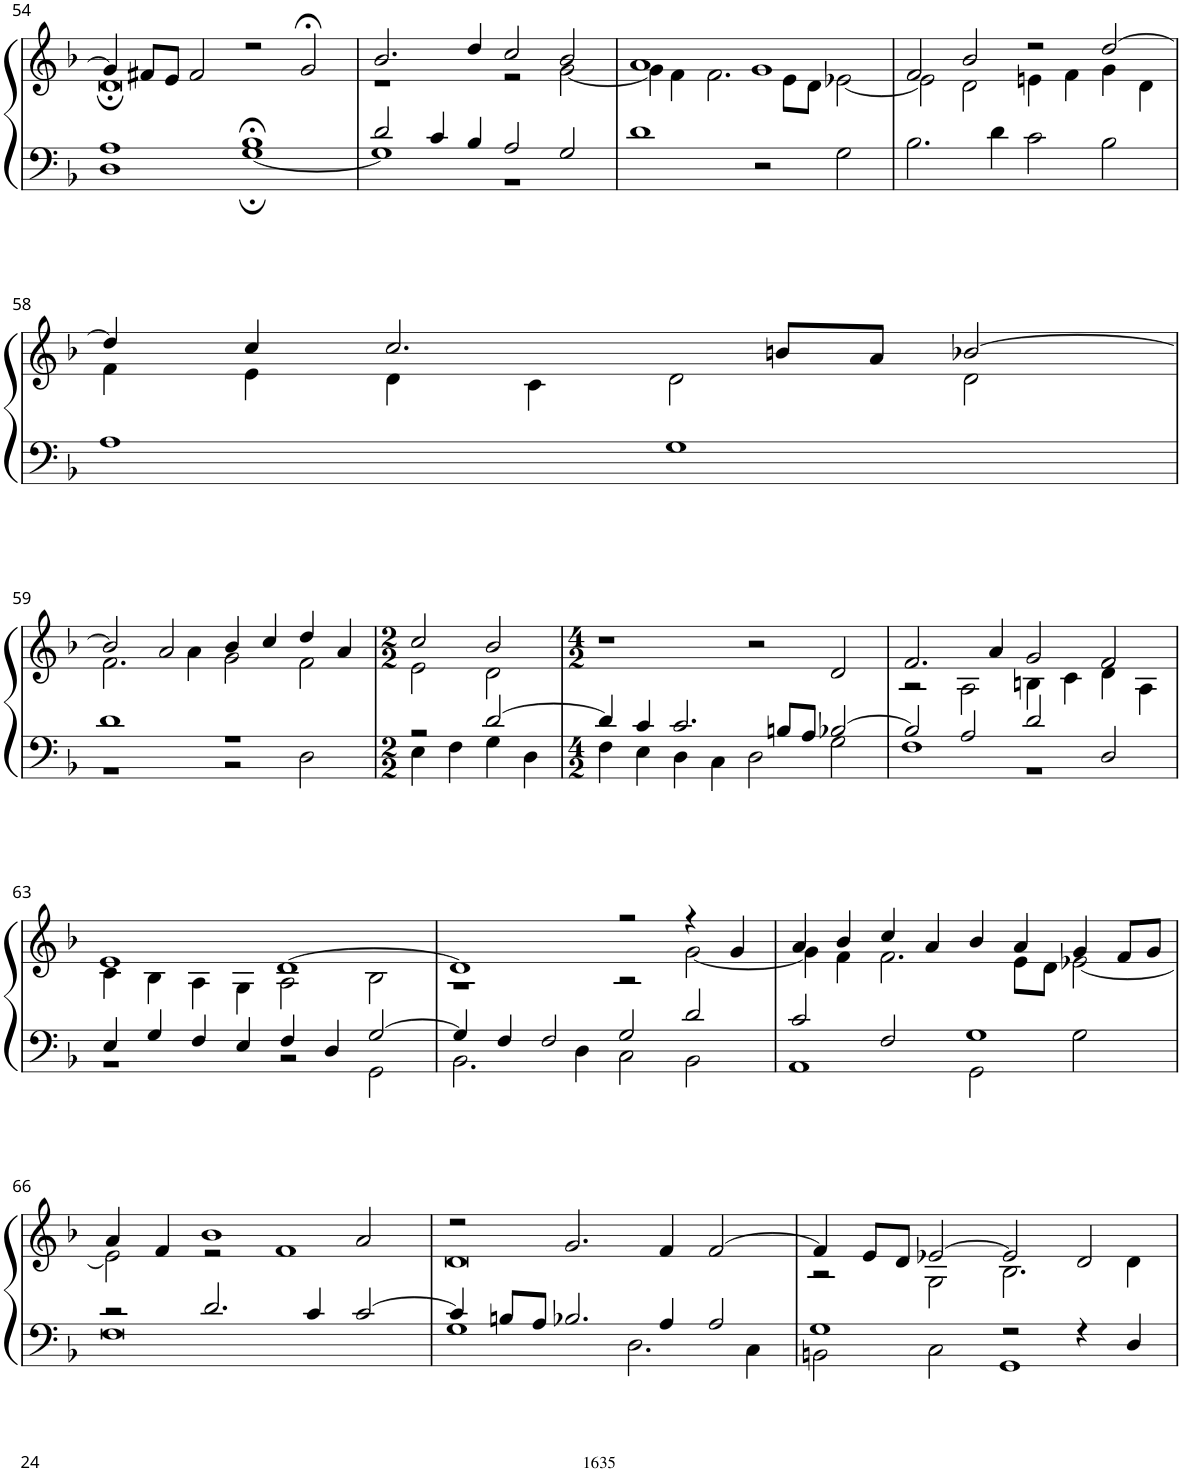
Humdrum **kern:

**kern	**kern
*part1	*part1
*staff2	*staff1
*I"Organ	*
*I'Org.	*
!!LO:PB:g=z
*clefF4	*clefG2
*k[b-]	*k[b-]
*M4/2	*M4/2
=54	=54
*^	*^
1A	1D	4g/]	0d;
.	.	8f#X/L	.
.	.	8e/J	.
.	.	2f#/	.
1B-;<	[1G;	2r	.
.	.	2g;</	.
=55	=55	=55	=55
2d/	1G]	2.b-/	1r
4c/	.	.	.
4B-/	.	4dd/	.
2A/	1r	2cc/	2r
2G/	.	2b-/	[2g\
*v	*v	*	*
=56	=56	=56
1d	1a	4g\]
.	.	4f\
.	.	2.f\
2r	1g	.
.	.	8e\L
.	.	8d\J
2G\	.	[2e-X\
=57	=57	=57
2.B-\	2f/	2e-\]
.	2b-/	2d\
4d\	.	.
2c\	2r	4en\
.	.	4f\
2B-\	[2dd/	4g\
.	.	4d\
!!LO:LB:g=z	!!
=58	=58	=58
1A	4dd/]	4f\
.	4cc/	4e\
.	2.cc/	4d\
.	.	4c\
1G	.	2d\
.	8bn/L	.
.	8a/J	.
.	[2b-X/	2d\
!!LO:LB:g=z	!!
=59	=59	=59
*^	*	*
1d	1r	2b-/]	2.f\
.	.	2a/	.
.	.	.	4a\
1r	2r	4b-/	2g\
.	.	4cc/	.
.	2D\	4dd/	2f\
.	.	4a/	.
=60	=60	=60	=60
*M2/2	*	*M2/2	*
2r	4E\	2cc/	2e\
.	4F\	.	.
[2d/	4G\	2b-/	2d\
.	4D\	.	.
*	*	*v	*v
=61	=61	=61
*M4/2	*	*M4/2
4d/]	4F\	1r
4c/	4E\	.
2.c/	4D\	.
.	4C\	.
.	2D\	2r
8Bn/L	.	.
8A/J	.	.
[2B-X/	2G\	2d/
=62	=62	=62
*	*	*^
2B-/]	1F	2.f/	2r
2A/	.	.	2A\
.	.	4a/	.
2d/	1r	2g/	4Bn\
.	.	.	4c\
2D/	.	2f/	4d\
.	.	.	4A\
!!LO:LB:g=z	!!
=63	=63	=63	=63
4E/	1r	1e	4c\
4G/	.	.	4B-\
4F/	.	.	4A\
4E/	.	.	4G\
4F/	2r	[1d	2A\
4D/	.	.	.
[2G/	2GG\	.	2B-\
=64	=64	=64	=64
4G/]	2.BB-\	1d]	1r
4F/	.	.	.
2F/	.	.	.
.	4D\	.	.
2G/	2C\	2r	2r
2d/	2BB-\	4r	[2g\
.	.	4g/	.
=65	=65	=65	=65
2c/	1AA	4a/	4g\]
.	.	4b-/	4f\
2F/	.	4cc/	2.f\
.	.	4a/	.
1G	2GG\	4b-/	.
.	.	4a/	8e\L
.	.	.	8d\J
.	2G\	4g/	[2e-X\
.	.	8f/L	.
.	.	8g/J	.
!!LO:LB:g=z	!!
=66	=66	=66	=66
2r	0F	4a/	2e-\]
.	.	4f/	.
2.d/	.	1b-	2r
.	.	.	1f
4c/	.	.	.
[2c/	.	2a/	.
=67	=67	=67	=67
4c/]	1G	2r	0d
8Bn/L	.	.	.
8A/J	.	.	.
2.B-X/	.	2.g/	.
.	2.D\	.	.
4A/	.	4f/	.
2A/	.	[2f/	.
.	4C\	.	.
=68	=68	=68	=68
1G	2BBn\	4f/]	2r
.	.	8e/L	.
.	.	8d/J	.
.	2C\	[2e-X/	2G\
2r	1GG	2e-/]	2.B-\
4r	.	2d/	.
4D/	.	.	4d\
*v	*v	*	*
*	*v	*v
=	=
*-	*-
